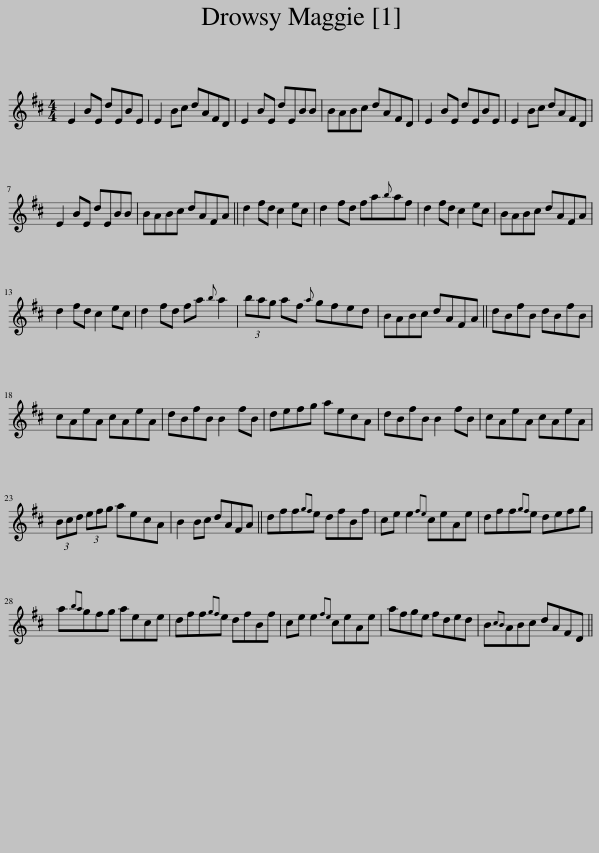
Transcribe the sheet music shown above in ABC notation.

X:1
L:1/8
M:4/4
I:linebreak $
K:D
V:1 treble
V:1
 E2 BE dEBE | E2 Bc dAFD | E2 BE dEBB | BABc dAFD | E2 BE dEBE | %5
 E2 Bc dAFD |$ E2 BE dEBB | BABc dAFA || d2 fd c2 ec | d2 fd fa{b}af | %10
 d2 fd c2 ec | BABc dAFA |$ d2 fd c2 ec | d2 fd fa{b} a2 | (3bag af{a} gfed | %15
 BABc dAFA || dBfB dBfB |$ cAeA cAeA | dBfB B2 fB | defg aecA | %20
 dBfB B2 fB | cAeA cAeA |$ (3Bcd (3efg aecA | B2 Bc dAFA || dff{gf}e dfBf | %25
 ce e2{fe} ceAe | dff{gf}e defg |$ a{ba}gfg aece | dff{gf}e dfBf | ce e2{fe} ceAe | %30
 afge fded | B{cB}ABc dAFD || %32
